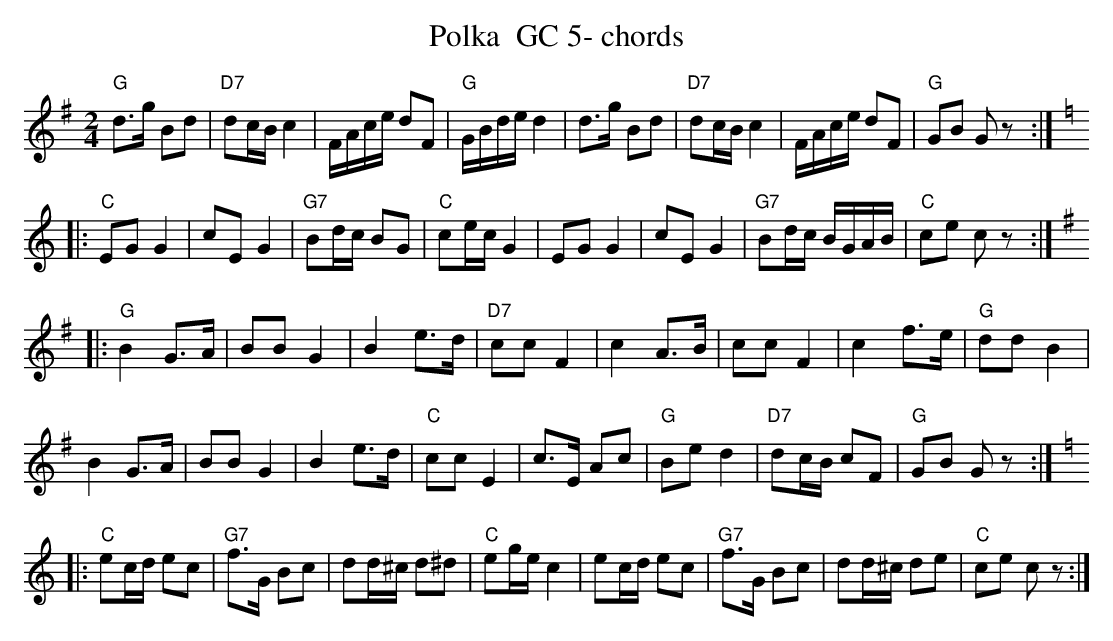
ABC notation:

X:1
T:Polka  GC 5- chords
M:2/4
L:1/8
K:Gmaj%%MIDI gchordon
"G"d>g Bd | "D7"dc/2B/2 c2 | F/2A/2c/2e/2 dF | "G"G/2B/2d/2e/2 d2 | d>g Bd | "D7"dc/2B/2 c2 | F/2A/2c/2e/2 dF | "G"GB Gz :: [K:Cmaj]
"C"EG G2 | cE G2 | "G7"Bd/2c/2 BG | "C"ce/2c/2 G2 | EG G2 | cE G2 | "G7"Bd/2c/2 B/2G/2A/2B/2 | "C"ce cz :: [K:Gmaj]
"G"B2 G>A | BBG2 | B2e>d | "D7"ccF2 | c2A>B | ccF2 | c2f>e | "G"ddB2 |
B2 G>A | BBG2 | B2e>d | "C"ccE2 | c>E Ac | "G"Bed2 | "D7"dc/2B/2 cF | "G"GB Gz :: [K:Cmaj]
"C"ec/2d/2 ec | "G7"f>G Bc | dd/2^c/2 d^d | "C"eg/2e/2 c2 | ec/2d/2 ec | "G7"f>G Bc | dd/2^c/2 de | "C"ce cz :|
